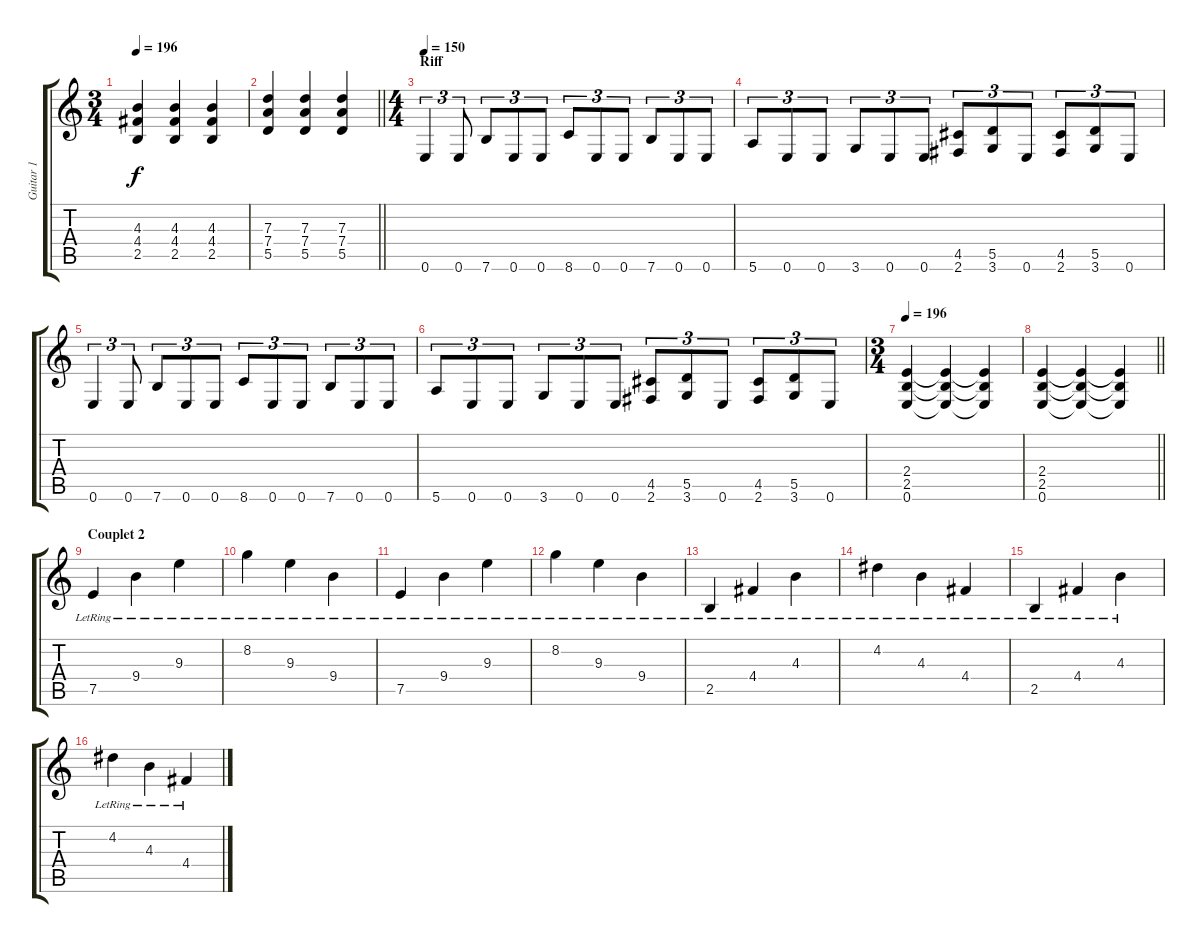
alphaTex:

\track ("Guitar 1" "Guitar 1") {instrument overdrivenguitar}
\staff {score tabs}
\tuning (E4 B3 G3 D3 A2 E2) {hide}
\ts (3 4)
\tempo 196
\clef g2
\ks c
(4.3 4.4 2.5).4{dy f} (4.3 4.4 2.5).4 (4.3 4.4 2.5).4 |
\barLineRight lightlight
(7.3 7.4 5.5).4 (7.3 7.4 5.5).4 (7.3 7.4 5.5).4 |
\ts (4 4)
\section ("" "Riff")
\tempo 150
0.6.4{tu (3 2)} 0.6.8{tu (3 2)} 7.6.8{tu (3 2)} 0.6.8{tu (3 2)} 0.6.8{tu (3 2)} 8.6.8{tu (3 2)} 0.6.8{tu (3 2)} 0.6.8{tu (3 2)} 7.6.8{tu (3 2)} 0.6.8{tu (3 2)} 0.6.8{tu (3 2)} |
5.6.8{tu (3 2)} 0.6.8{tu (3 2)} 0.6.8{tu (3 2)} 3.6.8{tu (3 2)} 0.6.8{tu (3 2)} 0.6.8{tu (3 2)} (4.5 2.6).8{tu (3 2)} (5.5 3.6).8{tu (3 2)} 0.6.8{tu (3 2)} (4.5 2.6).8{tu (3 2)} (5.5 3.6).8{tu (3 2)} 0.6.8{tu (3 2)} |
0.6.4{tu (3 2)} 0.6.8{tu (3 2)} 7.6.8{tu (3 2)} 0.6.8{tu (3 2)} 0.6.8{tu (3 2)} 8.6.8{tu (3 2)} 0.6.8{tu (3 2)} 0.6.8{tu (3 2)} 7.6.8{tu (3 2)} 0.6.8{tu (3 2)} 0.6.8{tu (3 2)} |
5.6.8{tu (3 2)} 0.6.8{tu (3 2)} 0.6.8{tu (3 2)} 3.6.8{tu (3 2)} 0.6.8{tu (3 2)} 0.6.8{tu (3 2)} (4.5 2.6).8{tu (3 2)} (5.5 3.6).8{tu (3 2)} 0.6.8{tu (3 2)} (4.5 2.6).8{tu (3 2)} (5.5 3.6).8{tu (3 2)} 0.6.8{tu (3 2)} |
\ts (3 4)
\tempo 196
(2.4 2.5 0.6).4 (2.4{t} 2.5{t} 0.6{t}).4 (2.4{t} 2.5{t} 0.6{t}).4 |
\barLineRight lightlight
(2.4 2.5 0.6).4 (2.4{t} 2.5{t} 0.6{t}).4 (2.4{t} 2.5{t} 0.6{t}).4 |
\section ("" "Couplet 2")
7.5{lr}.4{instrument electricguitarjazz} 9.4{lr}.4 9.3{lr}.4 |
8.2{lr}.4 9.3{lr}.4 9.4{lr}.4 |
7.5{lr}.4 9.4{lr}.4 9.3{lr}.4 |
8.2{lr}.4 9.3{lr}.4 9.4{lr}.4 |
2.5{lr}.4 4.4{lr}.4 4.3{lr}.4 |
4.2{lr}.4 4.3{lr}.4 4.4{lr}.4 |
2.5{lr}.4 4.4{lr}.4 4.3{lr}.4 |
4.2{lr}.4 4.3{lr}.4 4.4{lr}.4
